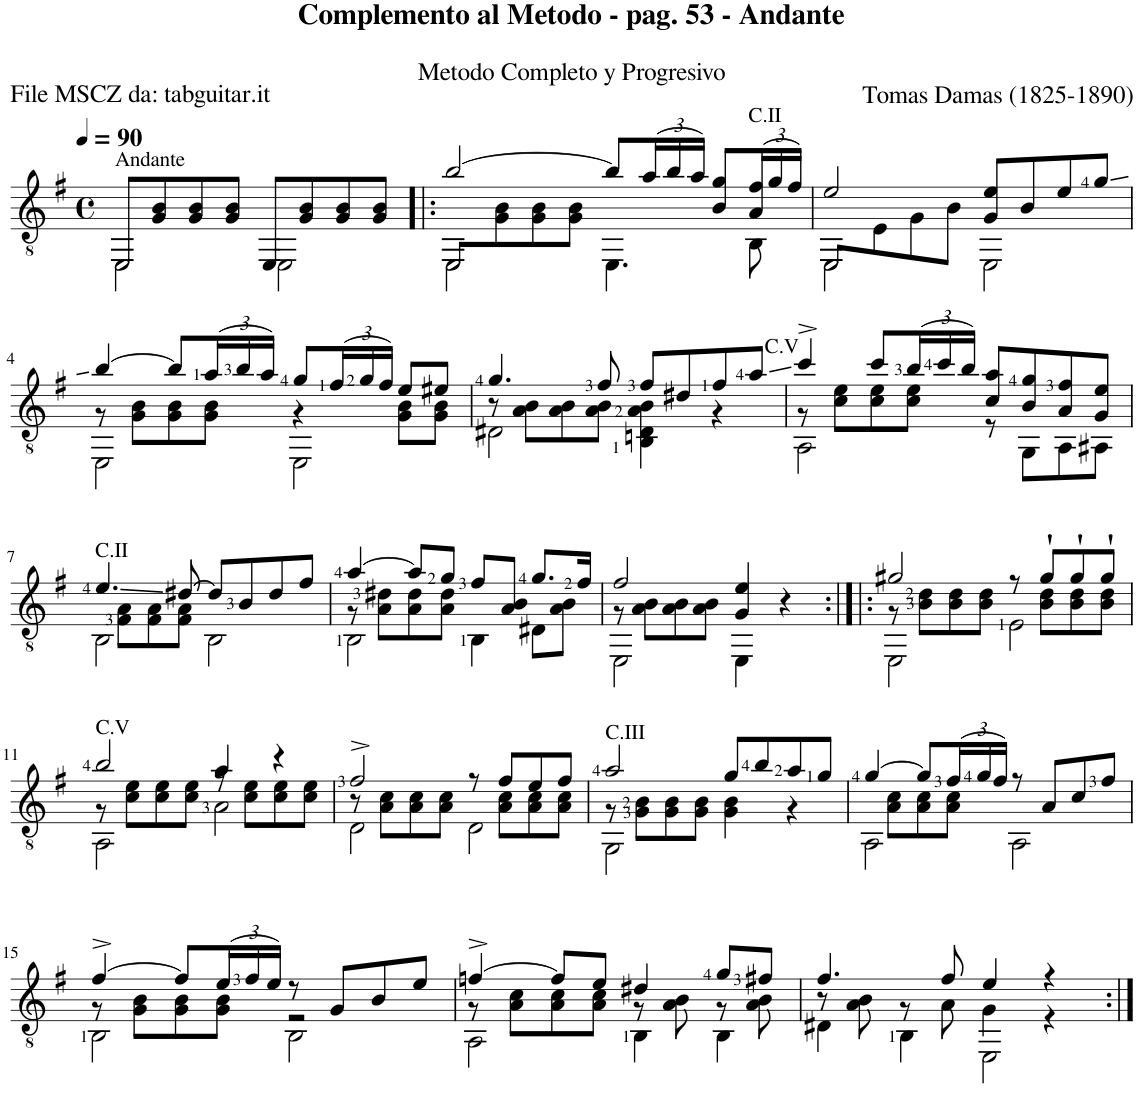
**kern
*part1
*staff1
*I"Guitar
*I'Guit.
*clefGv2
*k[f#]
*M4/4
*met(c)
*MM90
=1
!LO:TX:a:t=Andante
!LO:N:head=open
*^
8EE/L	2EE\
8G/ 8B/	.
8G/ 8B/	.
8G/ 8B/J	.
8EE/L	2EE\
8G/ 8B/	.
8G/ 8B/	.
8G/ 8B/J	.
=2!|:	=2!|:
!	!LO:N:head=open
*	*^
[2b/	8EE/L	2EE\
.	8G\ 8B\	.
.	8G\ 8B\	.
.	8G\ 8B\J	.
8b/L]	4.EE\	2ryy
*Xbrackettup	*	*
(24a/L	.	.
24b/	.	.
24a/JJ)	.	.
8B/ 8g/L	.	.
!LO:TX:a:t=C.II	!	!
(24A/ 24f#/L	8BB\	.
24g/	.	.
24f#/JJ)	.	.
=3	=3	=3
!	!LO:N:head=open	!
2e/	8EE/L	2EE\
.	8E\	.
.	8G\	.
.	8B\J	.
8G/ 8e/L	2EE\	2ryy
8B/	.	.
8e/	.	.
8g/J	.	.
!!LO:LB:g=z	!!	!!
=4	=4	=4
[4b/	8r	2EE\
.	8G\ 8B\L	.
8b/L]	8G\ 8B\	.
(24a/L	8G\ 8B\J	.
24b/	.	.
24a/JJ)	.	.
8g/L	4r	2EE\
(24f#/L	.	.
24g/	.	.
24f#/JJ)	.	.
8e/L	8G\ 8B\L	.
8e#X/J	8G\ 8B\J	.
=5	=5	=5
4.g/	8r	2D#X\
.	8A\ 8B\L	.
.	8A\ 8B\	.
8f#/	8A\ 8B\J	.
8f#/L	4BB\ 4Dn\ 4A\ 4B\	2ryy
8d#X/	.	.
8f#/	4r	.
8a/J	.	.
=6	=6	=6
!LO:TX:a:t=C.V	!	!
4cc^/	8r	2AA\
.	8c\ 8e\L	.
8cc/L	8c\ 8e\	.
(24b/L	8c\ 8e\J	.
24cc/	.	.
24b/JJ)	.	.
8c/ 8a/L	8r	2ryy
8B/ 8g/	8GG\L	.
8A/ 8f#/	8AA\	.
8G/ 8e/J	8AA#X\J	.
!!LO:LB:g=z	!!	!!
=7	=7	=7
!LO:TX:a:t=C.II	!	!
4.e/	8ryy	2BB\
.	8F#\ 8A\L	.
.	8F#\ 8A\	.
[8d#X/	8F#\ 8A\J	.
8d#/L]	2ryy	2BB\
8B/	.	.
8d#/	.	.
8f#/J	.	.
=8	=8	=8
[4a/	8r	2BB\
.	8A\ 8d#X\L	.
8a/L]	8A\ 8d#\	.
8g/J	8A\ 8d#\J	.
8f#/L	4ryy	4BB\
8A/ 8B/J	.	.
8.g/L	8D#X\L	4ryy
.	8A\ 8B\J	.
16f#/Jk	.	.
=9	=9	=9
2f#/	8r	2EE\
.	8A\ 8B\L	.
.	8A\ 8B\	.
.	8A\ 8B\J	.
4G/ 4e/	2ryy	4EE\
4r	.	4ryy
=10:|!|:	=10:|!|:	=10:|!|:
2g#X/	8r	2EE\
.	8B\ 8d\L	.
.	8B\ 8d\	.
.	8B\ 8d\J	.
8r	8ryy	2E\
8g#`/L	8B\ 8d\L	.
8g#`/	8B\ 8d\	.
8g#`/J	8B\ 8d\J	.
!!LO:LB:g=z	!!	!!
=11	=11	=11
!LO:TX:a:t=C.V	!	!
2b/	8r	2AA\
.	8c\ 8e\L	.
.	8c\ 8e\	.
.	8c\ 8e\J	.
4a/	8r	2A\
.	8c\ 8e\L	.
4r	8c\ 8e\	.
.	8c\ 8e\J	.
=12	=12	=12
2f#^/	8r	2D\
.	8A\ 8c\L	.
.	8A\ 8c\	.
.	8A\ 8c\J	.
8r	8ryy	2D\
8f#/L	8A\ 8c\L	.
8e/	8A\ 8c\	.
8f#/J	8A\ 8c\J	.
=13	=13	=13
!LO:TX:a:t=C.III	!	!
2a/	8r	2GG\
.	8G\ 8B\L	.
.	8G\ 8B\	.
.	8G\ 8B\J	.
8g/L	4G\ 4B\	2ryy
8b/	.	.
8a/	4r	.
8g/J	.	.
=14	=14	=14
[4g/	8ryy	2AA\
.	8A\ 8c\L	.
8g/L]	8A\ 8c\	.
(24f#/L	8A\ 8c\J	.
24g/	.	.
24f#/JJ)	.	.
8r	2ryy	2AA\
8A/L	.	.
8c/	.	.
8f#/J	.	.
!!LO:LB:g=z	!!	!!
=15	=15	=15
[4f#^/	8r	2BB\
.	8G\ 8B\L	.
8f#/L]	8G\ 8B\	.
(24e/L	8G\ 8B\J	.
24f#/	.	.
24e/JJ)	.	.
8r	2r	2BB\
8G/L	.	.
8B/	.	.
8e/J	.	.
=16	=16	=16
[4fn^/	8r	2AA\
.	8A\ 8c\L	.
8f/L]	8A\ 8c\	.
8e/J	8A\ 8c\J	.
4d#X/	8r	4BB\
.	8A\ 8B\	.
8g/L	8r	4BB\
8f#X/J	8A\ 8B\	.
=17	=17	=17
4.f#/	8r	4D#X\
.	8A\ 8B\	.
.	8r	4BB\
8f#/	8A\	.
4e/	4G\	2EE\
4r	4r	.
*v	*v	*v
=:|!
*-
